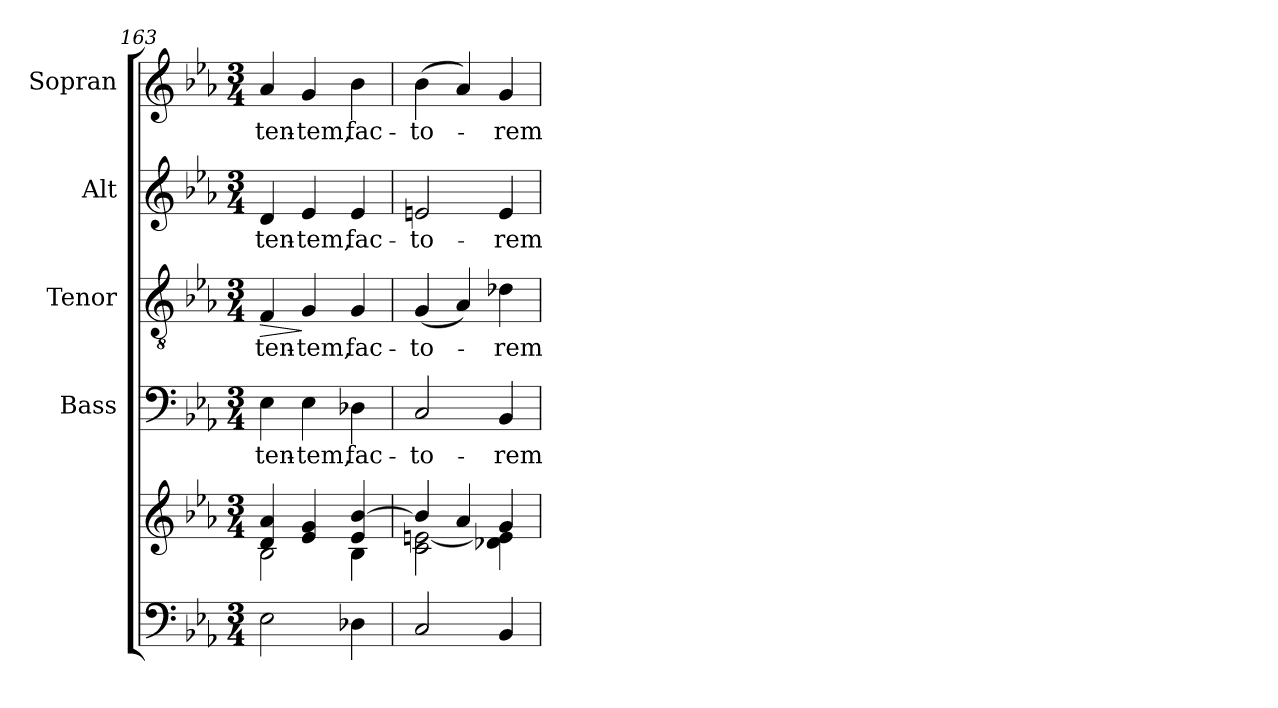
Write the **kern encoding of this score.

**kern	**kern	**kern	**text	**kern	**text	**dynam	**kern	**text	**kern	**text
*part5	*part5	*part4	*part4	*part3	*part3	*part3	*part2	*part2	*part1	*part1
*staff6	*staff5	*staff4	*staff4	*staff3	*staff3	*staff3	*staff2	*staff2	*staff1	*staff1
*	*	*I"Bass	*	*I"Tenor	*	*	*I"Alt	*	*I"Sopran	*
*	*	*I'B.	*	*I'T.	*	*	*I'A.	*	*I'S.	*
*clefF4	*clefG2	*clefF4	*	*clefGv2	*	*	*clefG2	*	*clefG2	*
*k[b-e-a-]	*k[b-e-a-]	*k[b-e-a-]	*	*k[b-e-a-]	*	*	*k[b-e-a-]	*	*k[b-e-a-]	*
*E-:	*E-:	*E-:	*	*E-:	*	*	*E-:	*	*E-:	*
*M3/4	*M3/4	*M3/4	*	*M3/4	*	*	*M3/4	*	*M3/4	*
=163	=163	=163	=163	=163	=163	=163	=163	=163	=163	=163
*	*^	*	*	*	*	*	*	*	*	*
!	!	!	!	!LO:LY:b	!	!LO:LY:b	!LO:HP:b	!	!LO:LY:b	!	!LO:LY:b
2E-\	4d/ 4a-/	2B-\	4E-\	-ten-	4F/	-ten-	>	4d/	-ten-	4a-/	-ten-
!	!	!	!	!LO:LY:b	!	!LO:LY:b	!	!	!LO:LY:b	!	!LO:LY:b
.	4e-/ 4g/	.	4E-\	-tem,	4G/	-tem,	]	4e-/	-tem,	4g/	-tem,
!	!	!	!	!LO:LY:b	!	!LO:LY:b	!	!	!LO:LY:b	!	!LO:LY:b
4D-X\	4e-/ [>4b-/	4B-\	4D-X\	fac-	4G/	fac-	.	4e-/	fac-	4b-\	fac-
=164	=164	=164	=164	=164	=164	=164	=164	=164	=164	=164	=164
!	!	!	!	!LO:LY:b	!	!LO:LY:b	!	!	!LO:LY:b	!	!LO:LY:b
2C/	4b-/]	2c\ [<2en\	2C/	-to-	(<4G/	-to-	.	2en/	-to-	(>4b-\	-to-
.	4a-/	.	.	.	4A-/)	.	.	.	.	4a-/)	.
!	!	!	!	!LO:LY:b	!	!LO:LY:b	!	!	!LO:LY:b	!	!LO:LY:b
4BB-/	4g/	4d-X\ 4e\]	4BB-/	-rem	4d-X\	-rem	.	4e/	-rem	4g/	-rem
*	*v	*v	*	*	*	*	*	*	*	*	*
=	=	=	=	=	=	=	=	=	=	=
*-	*-	*-	*-	*-	*-	*-	*-	*-	*-	*-
